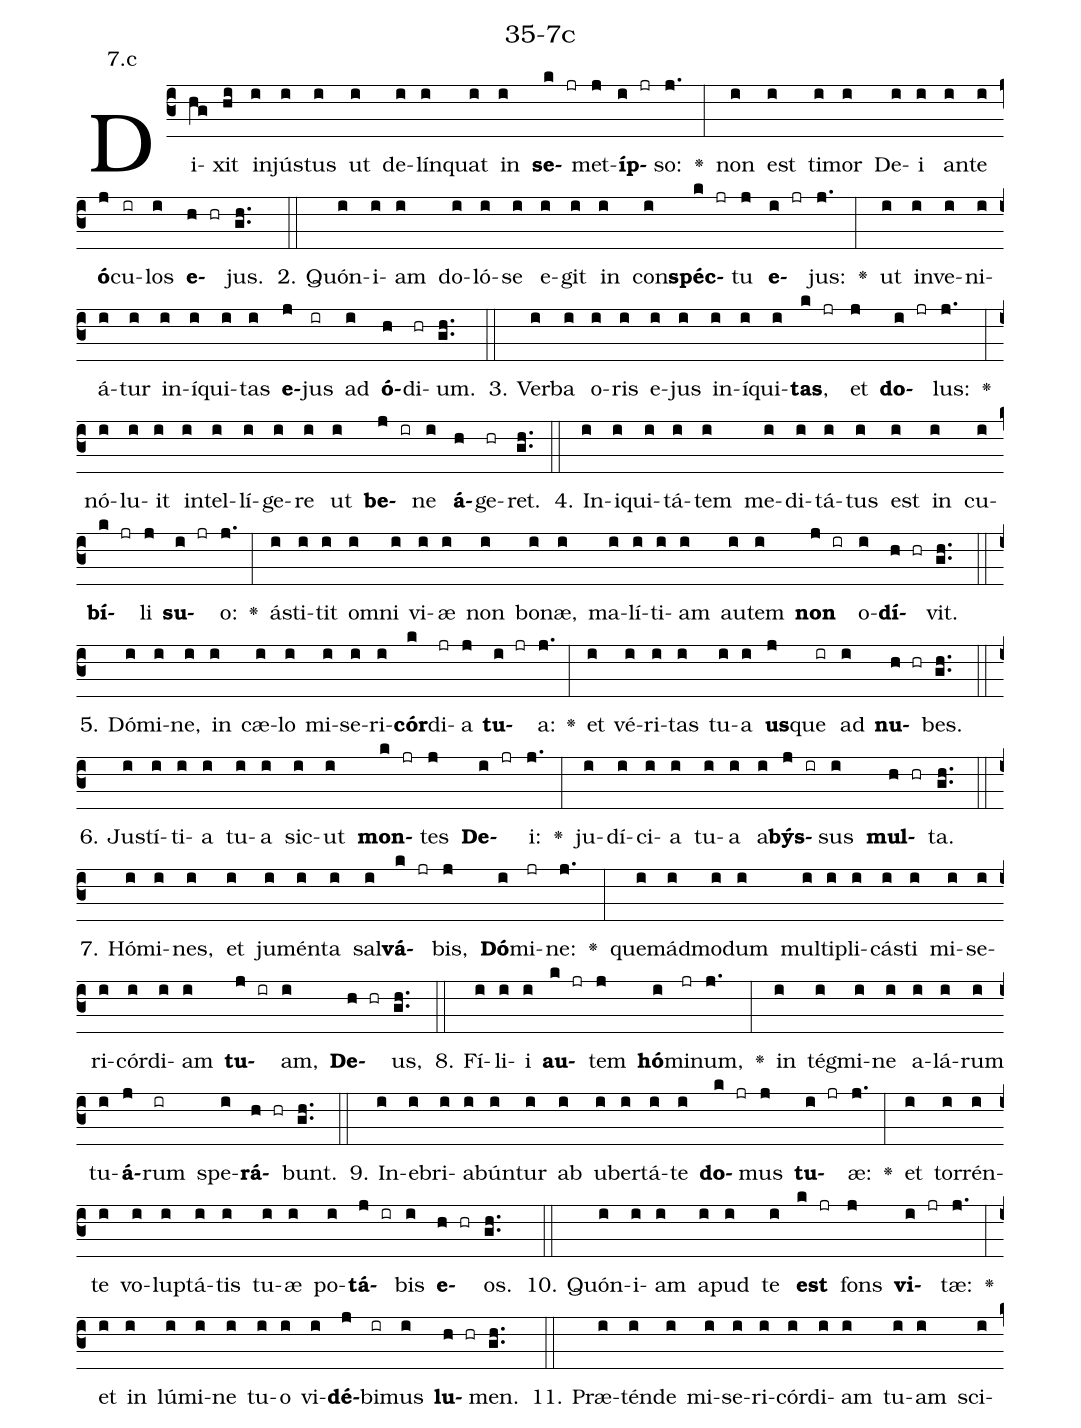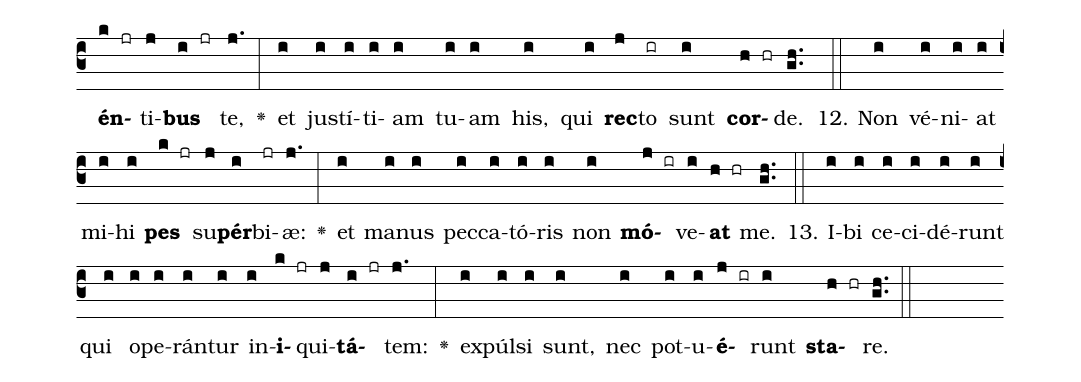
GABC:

name: 35-7c;
annotation: 7.c;
%%
(c3)Di(hg)xit(hi) in(i)jús(i)tus(i) ut(i) de(i)lín(i)quat(i) in(i) <b>se</b>(k jr)met(j)<b>íp</b>(i jr)so:(j.) <v>\greheightstar</v>(:) non(i) est(i) ti(i)mor(i) De(i)i(i) an(i)te(i) <b>ó</b>(j)cu(ir)los(i) <b>e</b>(h hr)jus.(gh..) (::)
2. Quón(i)i(i)am(i) do(i)ló(i)se(i) e(i)git(i) in(i) con(i)<b>spéc</b>(k jr)tu(j) <b>e</b>(i jr)jus:(j.) <v>\greheightstar</v>(:) ut(i) in(i)ve(i)ni(i)á(i)tur(i) in(i)í(i)qui(i)tas(i) <b>e</b>(j)jus(ir) ad(i) <b>ó</b>(h)di(hr)um.(gh..) (::)
3. Ver(i)ba(i) o(i)ris(i) e(i)jus(i) in(i)í(i)qui(i)<b>tas</b>,(k jr) et(j) <b>do</b>(i jr)lus:(j.) <v>\greheightstar</v>(:) nó(i)lu(i)it(i) in(i)tel(i)lí(i)ge(i)re(i) ut(i) <b>be</b>(j ir)ne(i) <b>á</b>(h)ge(hr)ret.(gh..) (::)
4. In(i)i(i)qui(i)tá(i)tem(i) me(i)di(i)tá(i)tus(i) est(i) in(i) cu(i)<b>bí</b>(k jr)li(j) <b>su</b>(i jr)o:(j.) <v>\greheightstar</v>(:) á(i)sti(i)tit(i) om(i)ni(i) vi(i)æ(i) non(i) bo(i)næ,(i) ma(i)lí(i)ti(i)am(i) au(i)tem(i) <b>non</b>(j ir) o(i)<b>dí</b>(h hr)vit.(gh..) (::)
5. Dó(i)mi(i)ne,(i) in(i) cæ(i)lo(i) mi(i)se(i)ri(i)<b>cór</b>(k)di(jr)a(j) <b>tu</b>(i jr)a:(j.) <v>\greheightstar</v>(:) et(i) vé(i)ri(i)tas(i) tu(i)a(i) <b>us</b>(j)que(ir) ad(i) <b>nu</b>(h hr)bes.(gh..) (::)
6. Jus(i)tí(i)ti(i)a(i) tu(i)a(i) sic(i)ut(i) <b>mon</b>(k jr)tes(j) <b>De</b>(i jr)i:(j.) <v>\greheightstar</v>(:) ju(i)dí(i)ci(i)a(i) tu(i)a(i) a(i)<b>býs</b>(j ir)sus(i) <b>mul</b>(h hr)ta.(gh..) (::)
7. Hó(i)mi(i)nes,(i) et(i) ju(i)mén(i)ta(i) sal(i)<b>vá</b>(k jr)bis,(j) <b>Dó</b>(i)mi(jr)ne:(j.) <v>\greheightstar</v>(:) quem(i)ád(i)mo(i)dum(i) mul(i)ti(i)pli(i)cás(i)ti(i) mi(i)se(i)ri(i)cór(i)di(i)am(i) <b>tu</b>(j ir)am,(i) <b>De</b>(h hr)us,(gh..) (::)
8. Fí(i)li(i)i(i) <b>au</b>(k jr)tem(j) <b>hó</b>(i)mi(jr)num,(j.) <v>\greheightstar</v>(:) in(i) tég(i)mi(i)ne(i) a(i)lá(i)rum(i) tu(i)<b>á</b>(j)rum(ir) spe(i)<b>rá</b>(h hr)bunt.(gh..) (::)
9. In(i)e(i)bri(i)a(i)bún(i)tur(i) ab(i) u(i)ber(i)tá(i)te(i) <b>do</b>(k jr)mus(j) <b>tu</b>(i jr)æ:(j.) <v>\greheightstar</v>(:) et(i) tor(i)rén(i)te(i) vo(i)lup(i)tá(i)tis(i) tu(i)æ(i) po(i)<b>tá</b>(j ir)bis(i) <b>e</b>(h hr)os.(gh..) (::)
10. Quón(i)i(i)am(i) a(i)pud(i) te(i) <b>est</b>(k jr) fons(j) <b>vi</b>(i jr)tæ:(j.) <v>\greheightstar</v>(:) et(i) in(i) lú(i)mi(i)ne(i) tu(i)o(i) vi(i)<b>dé</b>(j)bi(ir)mus(i) <b>lu</b>(h hr)men.(gh..) (::)
11. Præ(i)tén(i)de(i) mi(i)se(i)ri(i)cór(i)di(i)am(i) tu(i)am(i) sci(i)<b>én</b>(k jr)ti(j)<b>bus</b>(i jr) te,(j.) <v>\greheightstar</v>(:) et(i) jus(i)tí(i)ti(i)am(i) tu(i)am(i) his,(i) qui(i) <b>rec</b>(j)to(ir) sunt(i) <b>cor</b>(h hr)de.(gh..) (::)
12. Non(i) vé(i)ni(i)at(i) mi(i)hi(i) <b>pes</b>(k jr) su(j)<b>pér</b>(i)bi(jr)æ:(j.) <v>\greheightstar</v>(:) et(i) ma(i)nus(i) pec(i)ca(i)tó(i)ris(i) non(i) <b>mó</b>(j ir)ve(i)<b>at</b>(h hr) me.(gh..) (::)
13. I(i)bi(i) ce(i)ci(i)dé(i)runt(i) qui(i) o(i)pe(i)rán(i)tur(i) in(i)<b>i</b>(k jr)qui(j)<b>tá</b>(i jr)tem:(j.) <v>\greheightstar</v>(:) ex(i)púl(i)si(i) sunt,(i) nec(i) pot(i)u(i)<b>é</b>(j ir)runt(i) <b>sta</b>(h hr)re.(gh..) (::)
